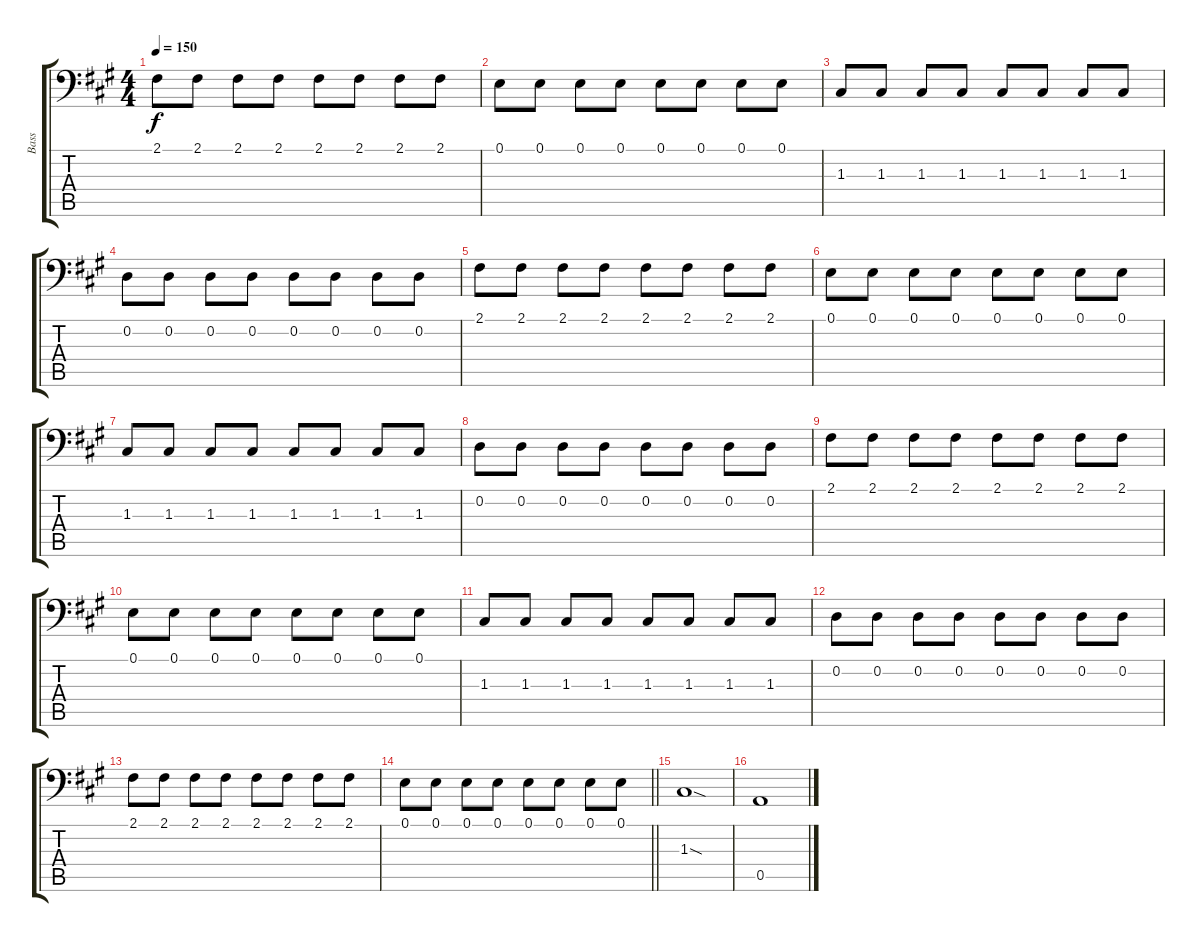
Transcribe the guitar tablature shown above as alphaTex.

\track ("Bass" "Bass") {instrument electricbasspick}
\staff {score tabs}
\tuning (E2 D2 C2 B1 A1 G1) {hide}
\ts (4 4)
\tempo 150
\clef f4
\ks a
2.1.8{dy f} 2.1.8 2.1.8 2.1.8 2.1.8 2.1.8 2.1.8 2.1.8 |
0.1.8 0.1.8 0.1.8 0.1.8 0.1.8 0.1.8 0.1.8 0.1.8 |
1.3.8 1.3.8 1.3.8 1.3.8 1.3.8 1.3.8 1.3.8 1.3.8 |
0.2.8 0.2.8 0.2.8 0.2.8 0.2.8 0.2.8 0.2.8 0.2.8 |
2.1.8 2.1.8 2.1.8 2.1.8 2.1.8 2.1.8 2.1.8 2.1.8 |
0.1.8 0.1.8 0.1.8 0.1.8 0.1.8 0.1.8 0.1.8 0.1.8 |
1.3.8 1.3.8 1.3.8 1.3.8 1.3.8 1.3.8 1.3.8 1.3.8 |
0.2.8 0.2.8 0.2.8 0.2.8 0.2.8 0.2.8 0.2.8 0.2.8 |
2.1.8 2.1.8 2.1.8 2.1.8 2.1.8 2.1.8 2.1.8 2.1.8 |
0.1.8 0.1.8 0.1.8 0.1.8 0.1.8 0.1.8 0.1.8 0.1.8 |
1.3.8 1.3.8 1.3.8 1.3.8 1.3.8 1.3.8 1.3.8 1.3.8 |
0.2.8 0.2.8 0.2.8 0.2.8 0.2.8 0.2.8 0.2.8 0.2.8 |
2.1.8 2.1.8 2.1.8 2.1.8 2.1.8 2.1.8 2.1.8 2.1.8 |
\barLineRight lightlight
0.1.8 0.1.8 0.1.8 0.1.8 0.1.8 0.1.8 0.1.8 0.1.8 |
1.3{sod}.1 |
0.5.1
